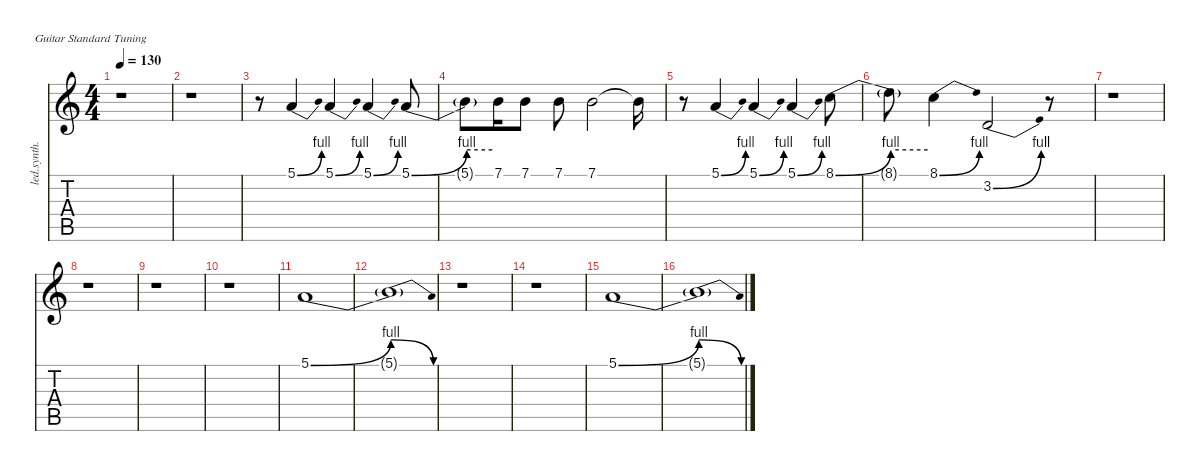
\defaultSystemsLayout 4
\hideDynamics
\bracketExtendMode nobrackets
\otherSystemsTrackNameOrientation horizontal
\track ("Lead Vocal" "led.synth.") {instrument lead2sawtooth}
\staff {score tabs}
\tuning (E4 B3 G3 D3 A2 E2)
\ts (4 4)
\tempo 130
\clef g2
\ks c
r.1{dy f} |
r.1 |
r.8 5.1{be (bend 0 0 30 4)}.4 5.1{be (bend 0 0 30 4)}.4 5.1{be (bend 0 0 30 4)}.4 5.1{be (bend 0 0 60 4)}.8 |
5.1{be (hold 0 4 60 4) t}.8 7.1.16 7.1.8 7.1.8 7.1.2 7.1{t}.16 |
r.8 5.1{be (bend 0 0 30 4)}.4 5.1{be (bend 0 0 30 4)}.4 5.1{be (bend 0 0 30 4)}.4 8.1{be (bend 0 0 60 4)}.8 |
8.1{be (hold 0 4 60 4) t}.8 8.1{be (bend 0 0 30 4)}.4 3.2{be (bend 0 0 30 4)}.2 r.8 |
r.1 |
r.1 |
r.1 |
r.1 |
5.1{be (bend 0 0 60 4)}.1 |
5.1{be (release 0 4 60 0) t}.1 |
r.1 |
r.1 |
5.1{be (bend 0 0 60 4)}.1 |
5.1{be (release 0 4 60 0) t}.1
